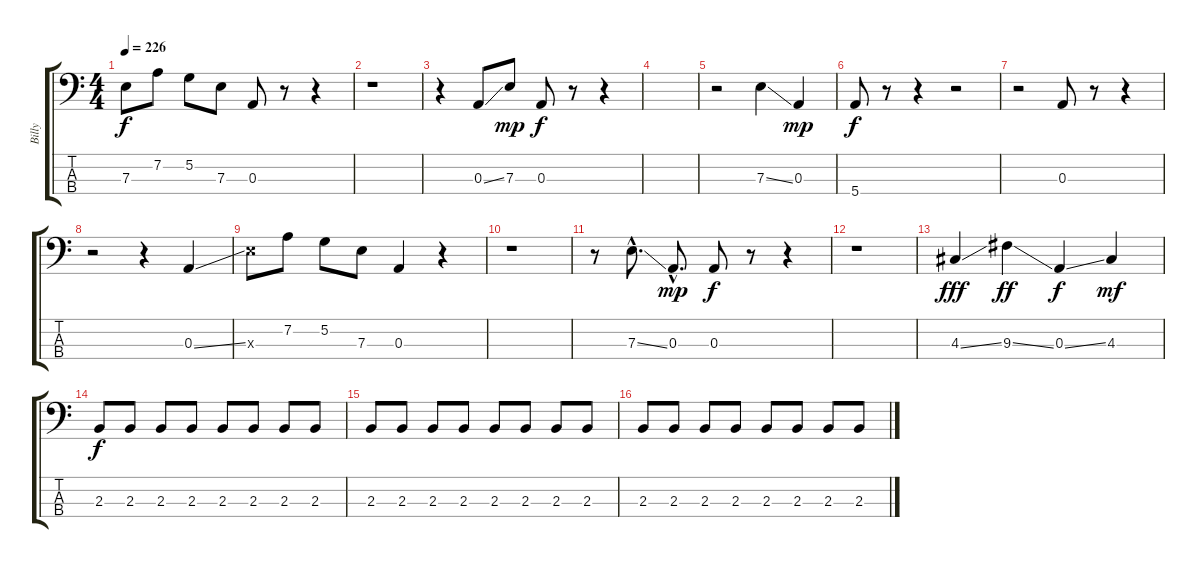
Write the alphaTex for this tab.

\track ("Billy" "Billy") {instrument electricbassfinger}
\staff {score tabs}
\tuning (G2 D2 A1 E1) {hide}
\ts (4 4)
\tempo 226
\clef f4
\ks c
7.3.8{dy f} 7.2.8 5.2.8 7.3.8 0.3.8 r.8 r.4 |
r.1 |
r.4 0.3{ss}.8 7.3.8{dy mp} 0.3.8{dy f} r.8 r.4 |
|
r.2 7.3{ss}.4 0.3.4{dy mp} |
5.4.8{dy f} r.8 r.4 r.2 |
r.2 0.3.8 r.8 r.4 |
r.2 r.4 0.3{ss}.4 |
7.3{x}.8 7.2.8 5.2.8 7.3.8 0.3.4 r.4 |
r.1 |
r.8 7.3{ss hac}.8{d} 0.3{hac}.8{d dy mp} 0.3.8{dy f} r.8 r.4 |
r.1 |
4.3{ss}.4{dy fff} 9.3{ss}.4{dy ff} 0.3{ss}.4{dy f} 4.3.4{dy mf} |
2.3.8{dy f} 2.3.8 2.3.8 2.3.8 2.3.8 2.3.8 2.3.8 2.3.8 |
2.3.8 2.3.8 2.3.8 2.3.8 2.3.8 2.3.8 2.3.8 2.3.8 |
2.3.8 2.3.8 2.3.8 2.3.8 2.3.8 2.3.8 2.3.8 2.3.8
